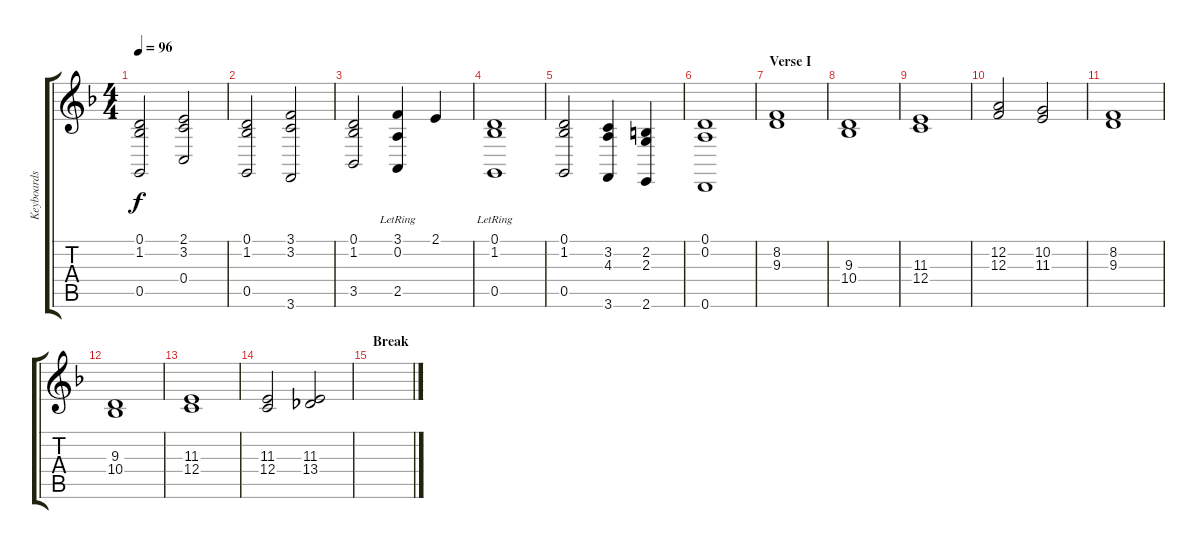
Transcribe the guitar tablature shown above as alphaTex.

\track ("Keyboards" "Keyboards") {instrument stringensemble1}
\staff {score tabs}
\tuning (D4 A3 F3 C3 G2 D2) {hide}
\ts (4 4)
\tempo 96
\clef g2
\ks dminor
(0.1 1.2 0.5).2{dy f} (2.1 3.2 0.4).2 |
(0.1 1.2 0.5).2 (3.1 3.2 3.6).2 |
(0.1 1.2 3.5).2 (3.1 0.2{lr} 2.5{lr}).4 2.1.4 |
(0.1 1.2 0.5{lr}).1 |
(0.1 1.2 0.5).2 (3.2 4.3 3.6).4 (2.2 2.3 2.6).4 |
(0.1 0.2 0.6).1 |
\section ("" "Verse I")
(8.2 9.3).1{volume 12 instrument synthstrings1} |
(9.3 10.4).1 |
(11.3 12.4).1 |
(12.2 12.3).2 (10.2 11.3).2 |
(8.2 9.3).1{volume 12 instrument synthstrings1} |
(9.3 10.4).1 |
(11.3 12.4).1 |
(11.3 12.4).2 (11.3 13.4).2 |
\section ("" "Break")
